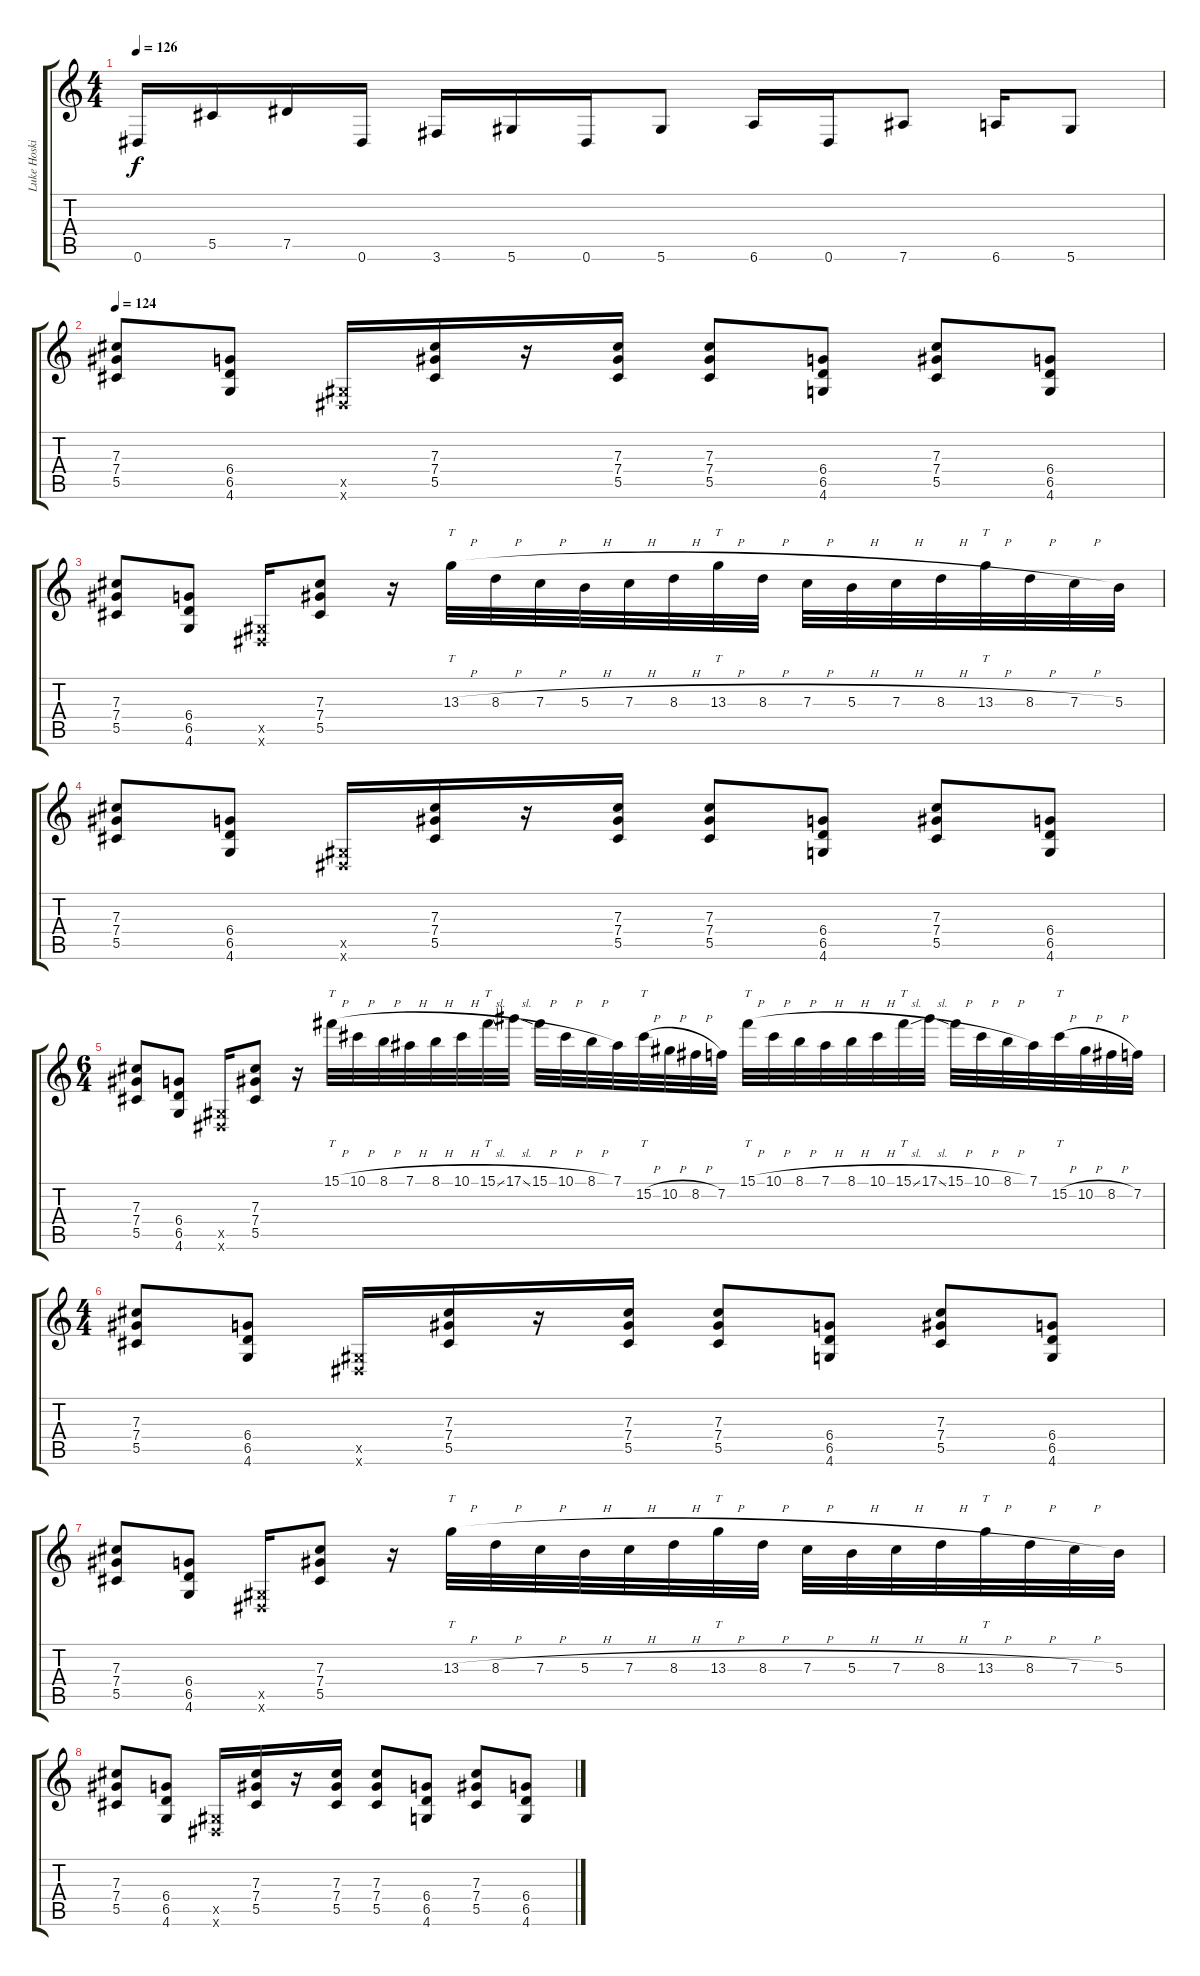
\track ("Luke Hoskin" "Luke Hoski") {instrument overdrivenguitar}
\staff {score tabs}
\tuning (Eb4 Bb3 Gb3 Db3 Ab2 Eb2) {hide}
\ts (4 4)
\tempo 126
\clef g2
\ks c
0.6{t}.16{dy f} 5.5.16 7.5.16 0.6.16 3.6.16 5.6.16 0.6.16 5.6.8 6.6.16 0.6.16 7.6.8 6.6.16 5.6.8 |
\tempo 124
(7.3 7.4 5.5).8 (6.4 6.5 4.6).8 (0.5{x} 0.6{x}).16 (7.3 7.4 5.5).16 r.16 (7.3 7.4 5.5).16 (7.3 7.4 5.5).8 (6.4 6.5 4.6).8 (7.3 7.4 5.5).8 (6.4 6.5 4.6).8 |
(7.3 7.4 5.5).8 (6.4 6.5 4.6).8 (0.5{x} 0.6{x}).16 (7.3 7.4 5.5).8 r.16 13.3{h}.32{tt} 8.3{h}.32 7.3{h}.32 5.3{h}.32 7.3{h}.32 8.3{h}.32 13.3{h}.32{tt} 8.3{h}.32 7.3{h}.32 5.3{h}.32 7.3{h}.32 8.3{h}.32 13.3{h}.32{tt} 8.3{h}.32 7.3{h}.32 5.3.32 |
(7.3 7.4 5.5).8 (6.4 6.5 4.6).8 (0.5{x} 0.6{x}).16 (7.3 7.4 5.5).16 r.16 (7.3 7.4 5.5).16 (7.3 7.4 5.5).8 (6.4 6.5 4.6).8 (7.3 7.4 5.5).8 (6.4 6.5 4.6).8 |
\ts (6 4)
(7.3 7.4 5.5).8 (6.4 6.5 4.6).8 (0.5{x} 0.6{x}).16 (7.3 7.4 5.5).8 r.16 15.1{h}.32{tt} 10.1{h}.32 8.1{h}.32 7.1{h}.32 8.1{h}.32 10.1{h}.32 15.1{sl}.32{tt} 17.1{sl}.32 15.1{h}.32 10.1{h}.32 8.1{h}.32 7.1.32 15.2{h}.32{tt} 10.2{h}.32 8.2{h}.32 7.2.32 15.1{h}.32{tt} 10.1{h}.32 8.1{h}.32 7.1{h}.32 8.1{h}.32 10.1{h}.32 15.1{sl}.32{tt} 17.1{sl}.32 15.1{h}.32 10.1{h}.32 8.1{h}.32 7.1.32 15.2{h}.32{tt} 10.2{h}.32 8.2{h}.32 7.2.32 |
\ts (4 4)
(7.3 7.4 5.5).8 (6.4 6.5 4.6).8 (0.5{x} 0.6{x}).16 (7.3 7.4 5.5).16 r.16 (7.3 7.4 5.5).16 (7.3 7.4 5.5).8 (6.4 6.5 4.6).8 (7.3 7.4 5.5).8 (6.4 6.5 4.6).8 |
(7.3 7.4 5.5).8 (6.4 6.5 4.6).8 (0.5{x} 0.6{x}).16 (7.3 7.4 5.5).8 r.16 13.3{h}.32{tt} 8.3{h}.32 7.3{h}.32 5.3{h}.32 7.3{h}.32 8.3{h}.32 13.3{h}.32{tt} 8.3{h}.32 7.3{h}.32 5.3{h}.32 7.3{h}.32 8.3{h}.32 13.3{h}.32{tt} 8.3{h}.32 7.3{h}.32 5.3.32 |
(7.3 7.4 5.5).8 (6.4 6.5 4.6).8 (0.5{x} 0.6{x}).16 (7.3 7.4 5.5).16 r.16 (7.3 7.4 5.5).16 (7.3 7.4 5.5).8 (6.4 6.5 4.6).8 (7.3 7.4 5.5).8 (6.4 6.5 4.6).8
